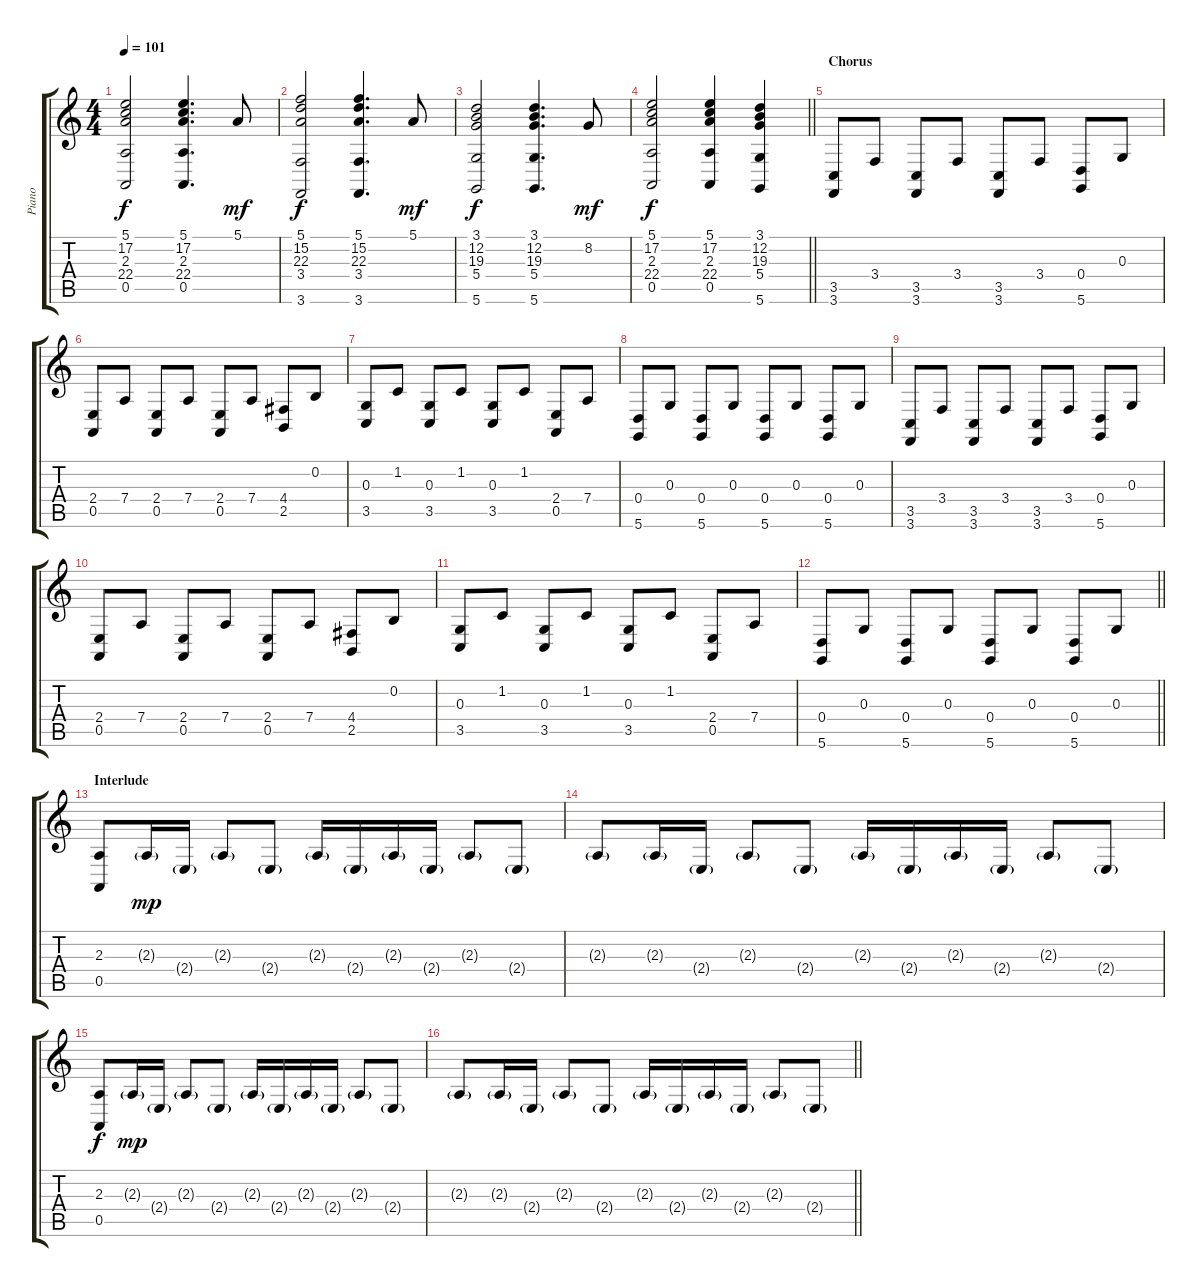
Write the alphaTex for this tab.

\track ("Piano" "Piano") {instrument electricgrandpiano}
\staff {score tabs}
\tuning (E4 B3 G3 D3 A2 D2) {hide}
\ts (4 4)
\tempo 101
\clef g2
\ks c
(5.1 17.2 2.3 22.4 0.5).2{dy f} (5.1 17.2 2.3 22.4 0.5).4{d} 5.1.8{dy mf} |
(5.1 15.2 22.3 3.4 3.6).2{dy f} (5.1 15.2 22.3 3.4 3.6).4{d} 5.1.8{dy mf} |
(3.1 12.2 19.3 5.4 5.6).2{dy f} (3.1 12.2 19.3 5.4 5.6).4{d} 8.2.8{dy mf} |
\barLineRight lightlight
(5.1 17.2 2.3 22.4 0.5).2{dy f} (5.1 17.2 2.3 22.4 0.5).4 (3.1 12.2 19.3 5.4 5.6).4 |
\section ("" "Chorus")
(3.5 3.6).8 3.4.8 (3.5 3.6).8 3.4.8 (3.5 3.6).8 3.4.8 (0.4 5.6).8 0.3.8 |
(2.4 0.5).8 7.4.8 (2.4 0.5).8 7.4.8 (2.4 0.5).8 7.4.8 (4.4 2.5).8 0.2.8 |
(0.3 3.5).8 1.2.8 (0.3 3.5).8 1.2.8 (0.3 3.5).8 1.2.8 (2.4 0.5).8 7.4.8 |
(0.4 5.6).8 0.3.8 (0.4 5.6).8 0.3.8 (0.4 5.6).8 0.3.8 (0.4 5.6).8 0.3.8 |
(3.5 3.6).8 3.4.8 (3.5 3.6).8 3.4.8 (3.5 3.6).8 3.4.8 (0.4 5.6).8 0.3.8 |
(2.4 0.5).8 7.4.8 (2.4 0.5).8 7.4.8 (2.4 0.5).8 7.4.8 (4.4 2.5).8 0.2.8 |
(0.3 3.5).8 1.2.8 (0.3 3.5).8 1.2.8 (0.3 3.5).8 1.2.8 (2.4 0.5).8 7.4.8 |
\barLineRight lightlight
(0.4 5.6).8 0.3.8 (0.4 5.6).8 0.3.8 (0.4 5.6).8 0.3.8 (0.4 5.6).8 0.3.8 |
\section ("" "Interlude")
(2.3 0.5).8 2.3{g}.16{dy mp} 2.4{g}.16 2.3{g}.8 2.4{g}.8 2.3{g}.16 2.4{g}.16 2.3{g}.16 2.4{g}.16 2.3{g}.8 2.4{g}.8 |
2.3{g}.8 2.3{g}.16 2.4{g}.16 2.3{g}.8 2.4{g}.8 2.3{g}.16 2.4{g}.16 2.3{g}.16 2.4{g}.16 2.3{g}.8 2.4{g}.8 |
(2.3 0.5).8{dy f} 2.3{g}.16{dy mp} 2.4{g}.16 2.3{g}.8 2.4{g}.8 2.3{g}.16 2.4{g}.16 2.3{g}.16 2.4{g}.16 2.3{g}.8 2.4{g}.8 |
\barLineRight lightlight
2.3{g}.8 2.3{g}.16 2.4{g}.16 2.3{g}.8 2.4{g}.8 2.3{g}.16 2.4{g}.16 2.3{g}.16 2.4{g}.16 2.3{g}.8 2.4{g}.8
